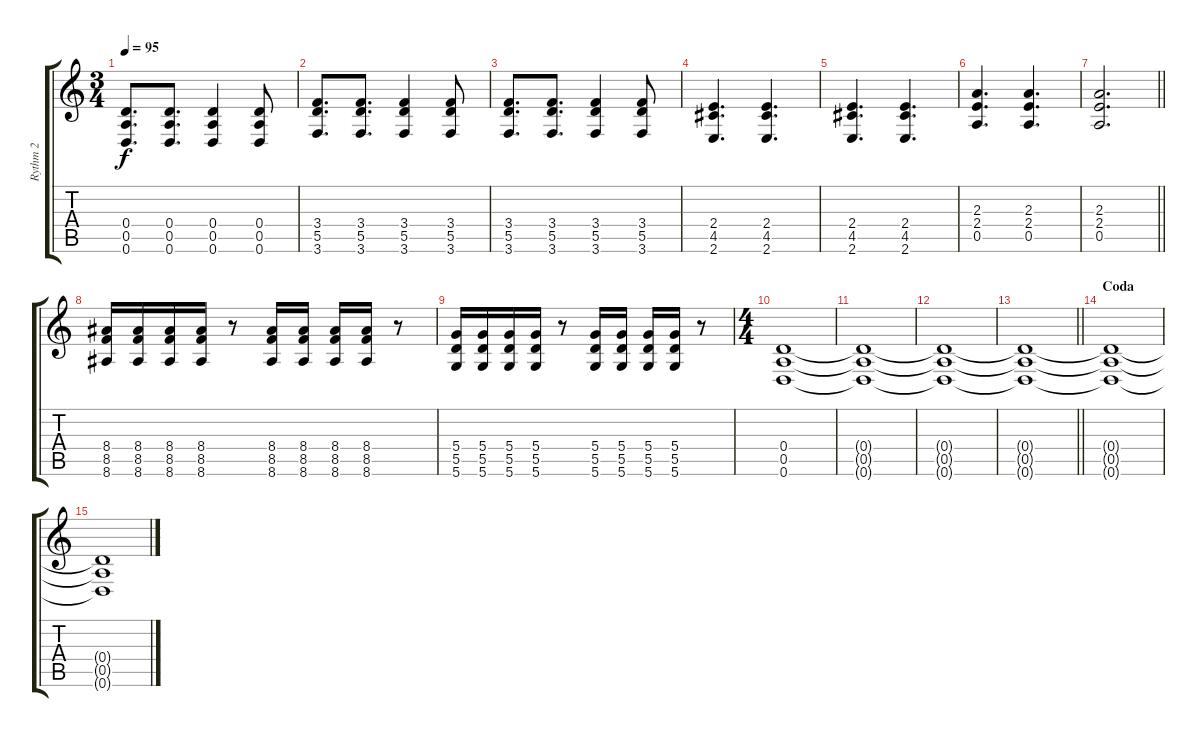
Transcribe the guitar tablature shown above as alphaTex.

\track ("Rythm 2" "Rythm 2") {instrument distortionguitar}
\staff {score tabs}
\tuning (E4 B3 G3 D3 A2 D2) {hide}
\ts (3 4)
\tempo 95
\clef g2
\ks c
(0.4 0.5 0.6).8{d dy f} (0.4 0.5 0.6).8{d} (0.4 0.5 0.6).4 (0.4 0.5 0.6).8 |
(3.4 5.5 3.6).8{d} (3.4 5.5 3.6).8{d} (3.4 5.5 3.6).4 (3.4 5.5 3.6).8 |
(3.4 5.5 3.6).8{d} (3.4 5.5 3.6).8{d} (3.4 5.5 3.6).4 (3.4 5.5 3.6).8 |
(2.4 4.5 2.6).4{d} (2.4 4.5 2.6).4{d} |
(2.4 4.5 2.6).4{d} (2.4 4.5 2.6).4{d} |
(2.3 2.4 0.5).4{d} (2.3 2.4 0.5).4{d} |
\barLineRight lightlight
(2.3 2.4 0.5).2{d} |
(8.4 8.5 8.6).16 (8.4 8.5 8.6).16 (8.4 8.5 8.6).16 (8.4 8.5 8.6).16 r.8 (8.4 8.5 8.6).16 (8.4 8.5 8.6).16 (8.4 8.5 8.6).16 (8.4 8.5 8.6).16 r.8 |
(5.4 5.5 5.6).16 (5.4 5.5 5.6).16 (5.4 5.5 5.6).16 (5.4 5.5 5.6).16 r.8 (5.4 5.5 5.6).16 (5.4 5.5 5.6).16 (5.4 5.5 5.6).16 (5.4 5.5 5.6).16 r.8 |
\ts (4 4)
(0.4 0.5 0.6).1{volume 6} |
(0.4{t} 0.5{t} 0.6{t}).1 |
(0.4{t} 0.5{t} 0.6{t}).1 |
\barLineRight lightlight
(0.4{t} 0.5{t} 0.6{t}).1 |
\section ("" "Coda")
(0.4{t} 0.5{t} 0.6{t}).1 |
(0.4{t} 0.5{t} 0.6{t}).1
